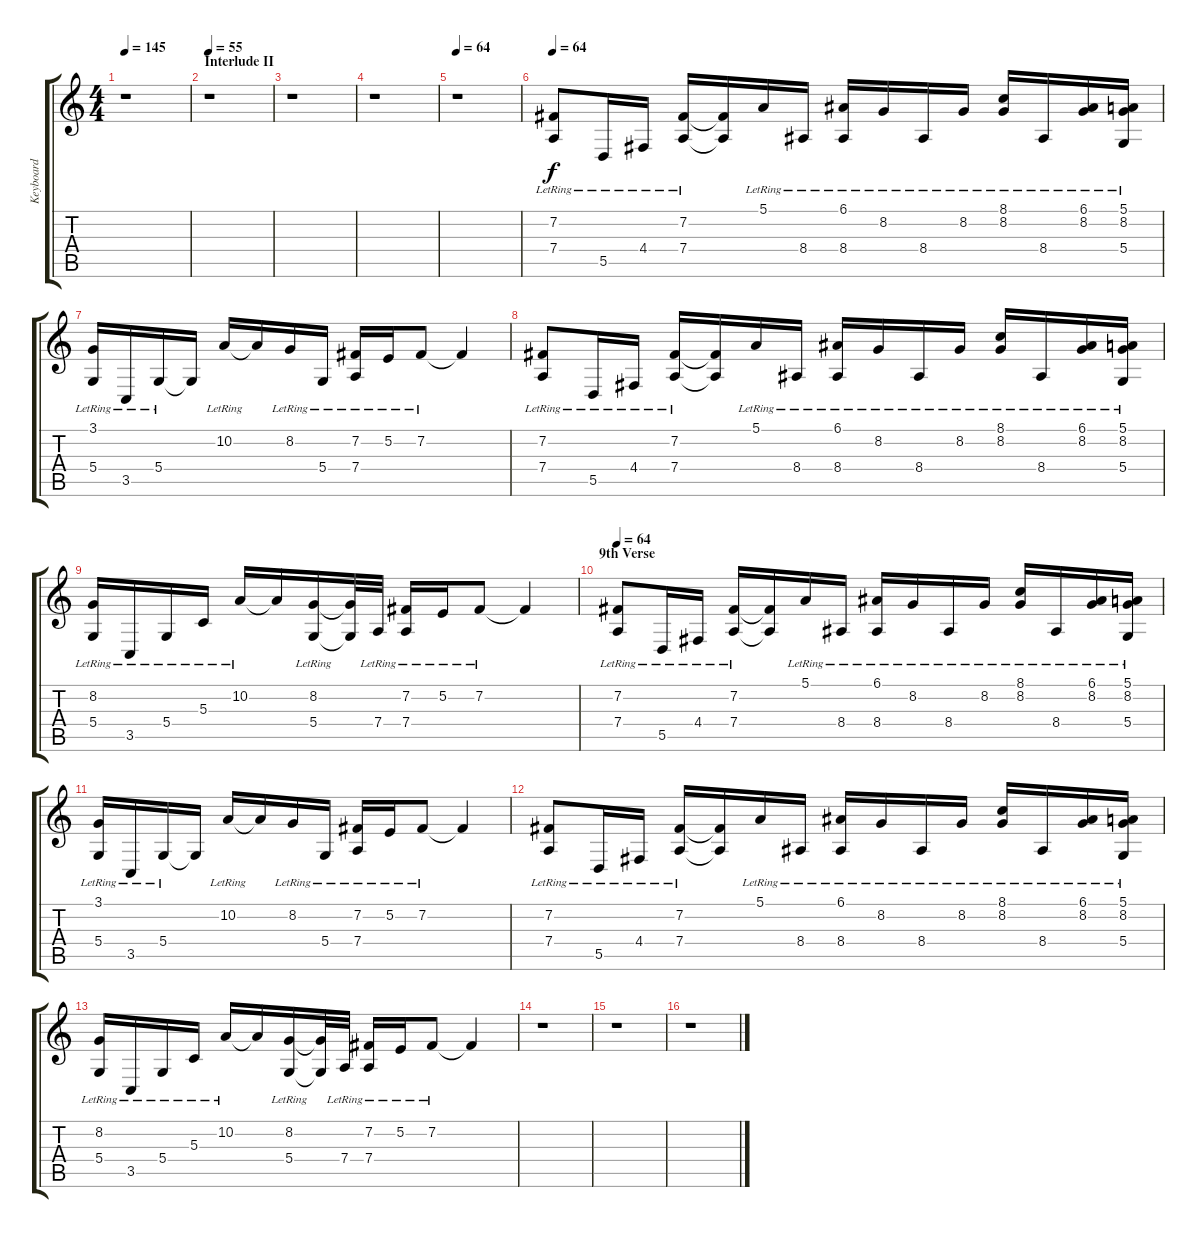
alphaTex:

\track ("Keyboard" "Keyboard") {instrument acousticgrandpiano}
\staff {score tabs}
\tuning (E4 B3 G3 D3 A2 E2) {hide}
\ts (4 4)
\tempo 145
\clef g2
\ks c
r.1{dy f} |
\section ("" "Interlude II")
\tempo 55
r.1 |
r.1 |
r.1 |
\tempo 64
r.1 |
\tempo 64
(7.2{lr} 7.4{lr}).8{volume 16} 5.5{lr}.16 4.4{lr}.16 (7.2{lr} 7.4{lr}).16 (7.2{t} 7.4{t}).16 5.1{lr}.16 8.4{lr}.16 (6.1{lr} 8.4{lr}).16 8.2{lr}.16 8.4{lr}.16 8.2{lr}.16 (8.1{lr} 8.2{lr}).16 8.4{lr}.16 (6.1{lr} 8.2{lr}).16 (5.1{lr} 8.2{lr} 5.4{lr}).16 |
(3.1{lr} 5.4{lr}).16 3.5{lr}.16 5.4{lr}.16 5.4{t}.16 10.2{lr}.16 10.2{t}.16 8.2{lr}.16 5.4{lr}.16 (7.2{lr} 7.4{lr}).16 5.2{lr}.16 7.2{lr}.8 7.2{t}.4 |
(7.2{lr} 7.4{lr}).8 5.5{lr}.16 4.4{lr}.16 (7.2{lr} 7.4{lr}).16 (7.2{t} 7.4{t}).16 5.1{lr}.16 8.4{lr}.16 (6.1{lr} 8.4{lr}).16 8.2{lr}.16 8.4{lr}.16 8.2{lr}.16 (8.1{lr} 8.2{lr}).16 8.4{lr}.16 (6.1{lr} 8.2{lr}).16 (5.1{lr} 8.2{lr} 5.4{lr}).16 |
(8.2{lr} 5.4{lr}).16 3.5{lr}.16 5.4{lr}.16 5.3{lr}.16 10.2{lr}.16 10.2{t}.16 (8.2{lr} 5.4{lr}).16 (8.2{t} 5.4{t}).32 7.4{lr}.32 (7.2{lr} 7.4{lr}).16 5.2{lr}.16 7.2{lr}.8 7.2{t}.4 |
\section ("" "9th Verse")
\tempo 64
(7.2{lr} 7.4{lr}).8 5.5{lr}.16 4.4{lr}.16 (7.2{lr} 7.4{lr}).16 (7.2{t} 7.4{t}).16 5.1{lr}.16 8.4{lr}.16 (6.1{lr} 8.4{lr}).16 8.2{lr}.16 8.4{lr}.16 8.2{lr}.16 (8.1{lr} 8.2{lr}).16 8.4{lr}.16 (6.1{lr} 8.2{lr}).16 (5.1{lr} 8.2{lr} 5.4{lr}).16 |
(3.1{lr} 5.4{lr}).16 3.5{lr}.16 5.4{lr}.16 5.4{t}.16 10.2{lr}.16 10.2{t}.16 8.2{lr}.16 5.4{lr}.16 (7.2{lr} 7.4{lr}).16 5.2{lr}.16 7.2{lr}.8 7.2{t}.4 |
(7.2{lr} 7.4{lr}).8 5.5{lr}.16 4.4{lr}.16 (7.2{lr} 7.4{lr}).16 (7.2{t} 7.4{t}).16 5.1{lr}.16 8.4{lr}.16 (6.1{lr} 8.4{lr}).16 8.2{lr}.16 8.4{lr}.16 8.2{lr}.16 (8.1{lr} 8.2{lr}).16 8.4{lr}.16 (6.1{lr} 8.2{lr}).16 (5.1{lr} 8.2{lr} 5.4{lr}).16 |
(8.2{lr} 5.4{lr}).16 3.5{lr}.16 5.4{lr}.16 5.3{lr}.16 10.2{lr}.16 10.2{t}.16 (8.2{lr} 5.4{lr}).16 (8.2{t} 5.4{t}).32 7.4{lr}.32 (7.2{lr} 7.4{lr}).16 5.2{lr}.16 7.2{lr}.8 7.2{t}.4 |
r.1 |
r.1 |
r.1
